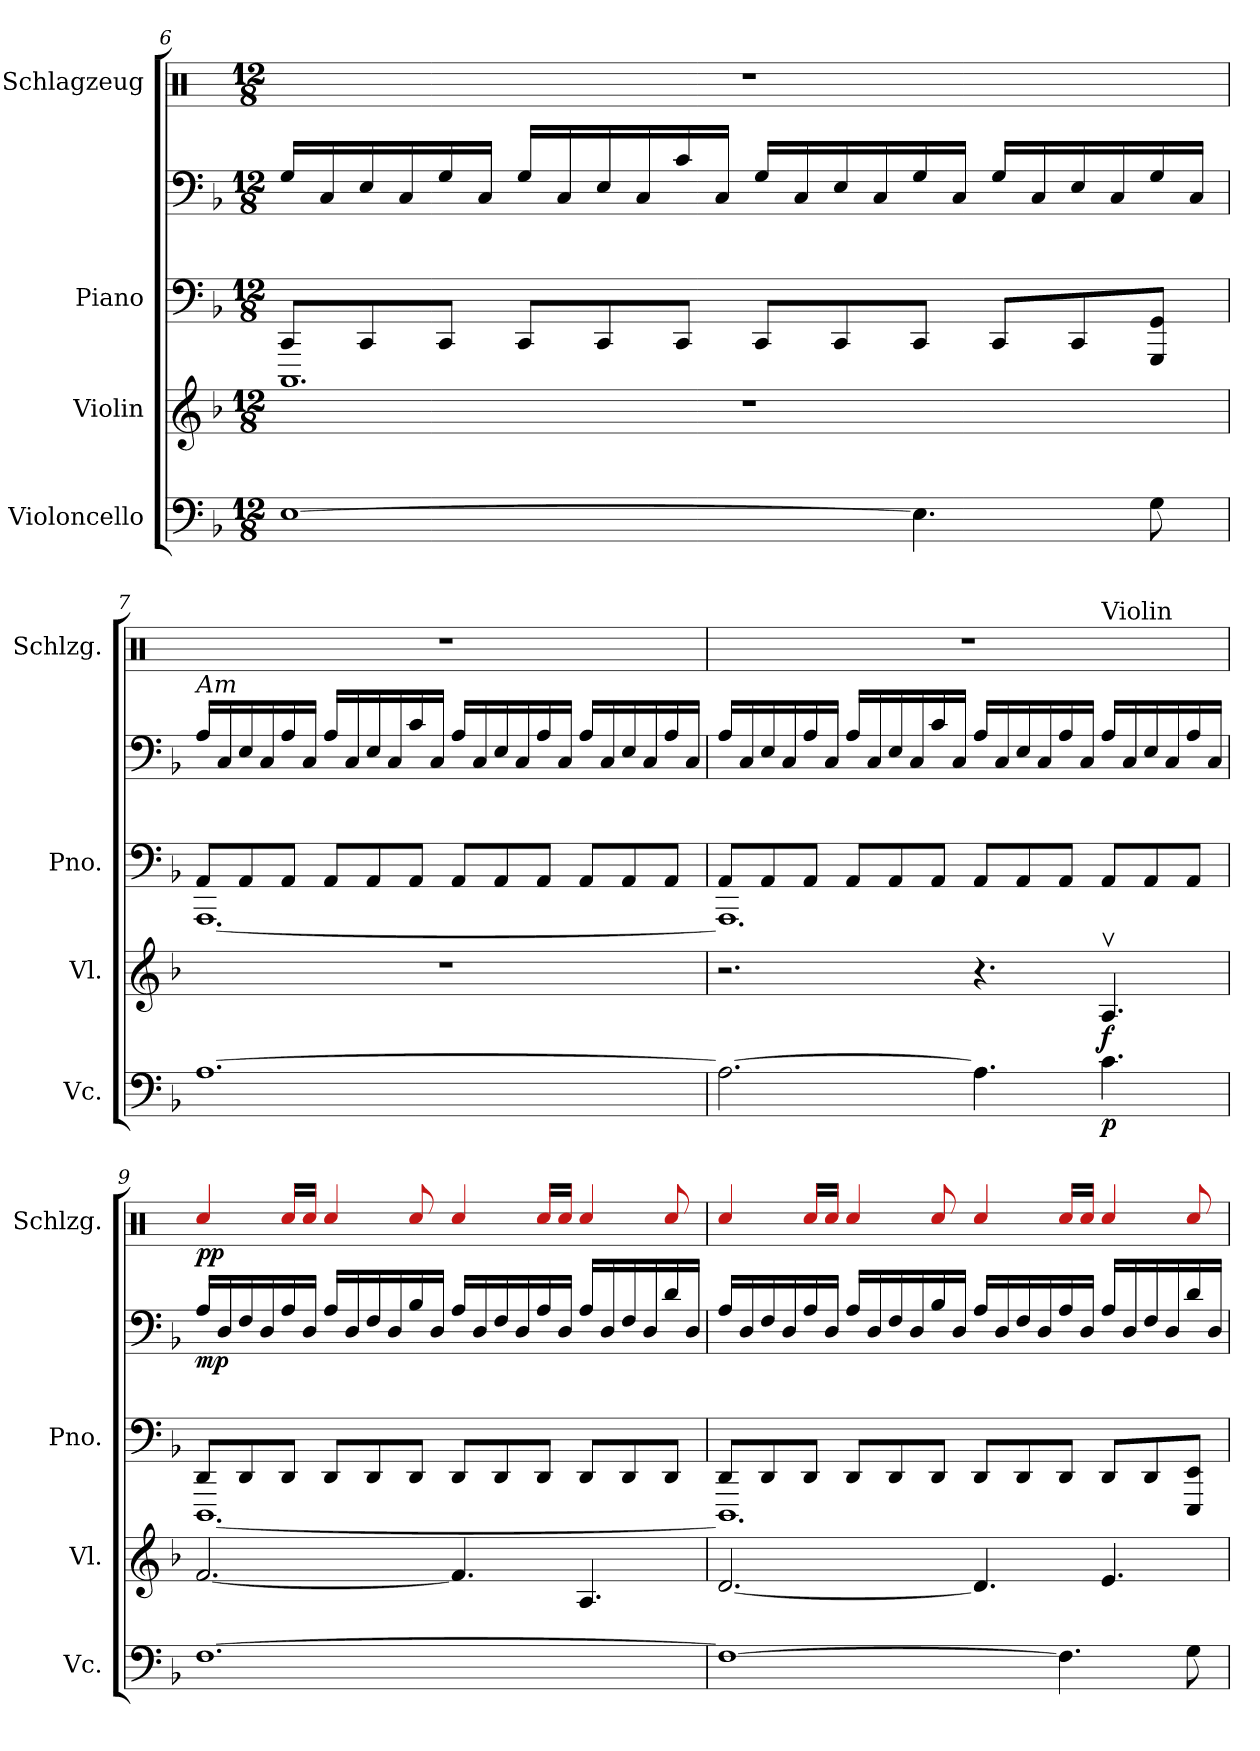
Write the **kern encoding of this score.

**kern	**dynam	**kern	**dynam	**kern	**kern	**dynam	**kern	**dynam
*part4	*part4	*part3	*part3	*part2	*part2	*part2	*part1	*part1
*staff5	*staff5	*staff4	*staff4	*staff3	*staff2	*staff2/3	*staff1	*staff1
*I"Violoncello	*	*I"Violin	*	*I"Piano	*	*	*I"Schlagzeug	*
*I'Vc.	*	*I'Vl.	*	*I'Pno.	*	*	*I'Schlzg.	*
*clefF4	*	*clefG2	*	*clefF4	*clefF4	*	*clefX	*
*k[b-]	*	*k[b-]	*	*k[b-]	*k[b-]	*	*k[]	*
*M12/8	*	*M12/8	*	*M12/8	*M12/8	*	*M12/8	*
=6	=6	=6	=6	=6	=6	=6	=6	=6
*	*	*	*	*^	*	*	*	*
[1E	.	1.r	.	8CC/L	1.CCC	16G/LL	.	1.r	.
.	.	.	.	.	.	16C/	.	.	.
.	.	.	.	8CC/	.	16E/	.	.	.
.	.	.	.	.	.	16C/	.	.	.
.	.	.	.	8CC/J	.	16G/	.	.	.
.	.	.	.	.	.	16C/JJ	.	.	.
.	.	.	.	8CC/L	.	16G/LL	.	.	.
.	.	.	.	.	.	16C/	.	.	.
.	.	.	.	8CC/	.	16E/	.	.	.
.	.	.	.	.	.	16C/	.	.	.
.	.	.	.	8CC/J	.	16c/	.	.	.
.	.	.	.	.	.	16C/JJ	.	.	.
.	.	.	.	8CC/L	.	16G/LL	.	.	.
.	.	.	.	.	.	16C/	.	.	.
.	.	.	.	8CC/	.	16E/	.	.	.
.	.	.	.	.	.	16C/	.	.	.
4.E\]	.	.	.	8CC/J	.	16G/	.	.	.
.	.	.	.	.	.	16C/JJ	.	.	.
.	.	.	.	8CC/L	.	16G/LL	.	.	.
.	.	.	.	.	.	16C/	.	.	.
.	.	.	.	8CC/	.	16E/	.	.	.
.	.	.	.	.	.	16C/	.	.	.
8G\	.	.	.	8GGG/ 8GG/J	.	16G/	.	.	.
.	.	.	.	.	.	16C/JJ	.	.	.
!!LO:LB:g=z
=7	=7	=7	=7	=7	=7	=7	=7	=7	=7
!	!	!	!	!	!	!LO:TX:a:i:t=Am	!	!	!
[1.A	.	1.r	.	8AA/L	[1.AAA	16A/LL	.	1.r	.
.	.	.	.	.	.	16C/	.	.	.
.	.	.	.	8AA/	.	16E/	.	.	.
.	.	.	.	.	.	16C/	.	.	.
.	.	.	.	8AA/J	.	16A/	.	.	.
.	.	.	.	.	.	16C/JJ	.	.	.
.	.	.	.	8AA/L	.	16A/LL	.	.	.
.	.	.	.	.	.	16C/	.	.	.
.	.	.	.	8AA/	.	16E/	.	.	.
.	.	.	.	.	.	16C/	.	.	.
.	.	.	.	8AA/J	.	16c/	.	.	.
.	.	.	.	.	.	16C/JJ	.	.	.
.	.	.	.	8AA/L	.	16A/LL	.	.	.
.	.	.	.	.	.	16C/	.	.	.
.	.	.	.	8AA/	.	16E/	.	.	.
.	.	.	.	.	.	16C/	.	.	.
.	.	.	.	8AA/J	.	16A/	.	.	.
.	.	.	.	.	.	16C/JJ	.	.	.
.	.	.	.	8AA/L	.	16A/LL	.	.	.
.	.	.	.	.	.	16C/	.	.	.
.	.	.	.	8AA/	.	16E/	.	.	.
.	.	.	.	.	.	16C/	.	.	.
.	.	.	.	8AA/J	.	16A/	.	.	.
.	.	.	.	.	.	16C/JJ	.	.	.
=8	=8	=8	=8	=8	=8	=8	=8	=8	=8
*	*	*	*	*	*	*	*	*^	*
2.A\_	.	2.r	.	8AA/L	1.AAA]	16A/LL	.	1.r	1ryy	.
.	.	.	.	.	.	16C/	.	.	.	.
.	.	.	.	8AA/	.	16E/	.	.	.	.
.	.	.	.	.	.	16C/	.	.	.	.
.	.	.	.	8AA/J	.	16A/	.	.	.	.
.	.	.	.	.	.	16C/JJ	.	.	.	.
.	.	.	.	8AA/L	.	16A/LL	.	.	.	.
.	.	.	.	.	.	16C/	.	.	.	.
.	.	.	.	8AA/	.	16E/	.	.	.	.
.	.	.	.	.	.	16C/	.	.	.	.
.	.	.	.	8AA/J	.	16c/	.	.	.	.
.	.	.	.	.	.	16C/JJ	.	.	.	.
4.A\]	.	4.r	.	8AA/L	.	16A/LL	.	.	.	.
.	.	.	.	.	.	16C/	.	.	.	.
.	.	.	.	8AA/	.	16E/	.	.	.	.
.	.	.	.	.	.	16C/	.	.	.	.
.	.	.	.	8AA/J	.	16A/	.	.	8ryy	.
.	.	.	.	.	.	16C/JJ	.	.	.	.
!	!	!	!	!	!	!	!	!	!LO:TX:a:t=Violin	!
!	!LO:DY:b	!	!LO:DY:b	!	!	!	!	!	!	!
4.c\	p	4.Av/	f	8AA/L	.	16A/LL	.	.	4.ryy	.
.	.	.	.	.	.	16C/	.	.	.	.
.	.	.	.	8AA/	.	16E/	.	.	.	.
.	.	.	.	.	.	16C/	.	.	.	.
.	.	.	.	8AA/J	.	16A/	.	.	.	.
.	.	.	.	.	.	16C/JJ	.	.	.	.
=9	=9	=9	=9	=9	=9	=9	=9	=9	=9	=9
!	!	!	!	!	!	!	!	!LO:TX:a:t=Percussion	!	!
!	!	!	!	!	!	!	!LO:DY:b	!	!	!LO:DY:b
*	*	*	*	*	*	*	*	*v	*v	*
[1.F	.	[2.f/	.	8DD/L	[1.DDD	16A/LL	mp	4cc/	pp
.	.	.	.	.	.	16D/	.	.	.
.	.	.	.	8DD/	.	16F/	.	.	.
.	.	.	.	.	.	16D/	.	.	.
.	.	.	.	8DD/J	.	16A/	.	16cc/LL	.
.	.	.	.	.	.	16D/JJ	.	16cc/JJ	.
.	.	.	.	8DD/L	.	16A/LL	.	4cc/	.
.	.	.	.	.	.	16D/	.	.	.
.	.	.	.	8DD/	.	16F/	.	.	.
.	.	.	.	.	.	16D/	.	.	.
.	.	.	.	8DD/J	.	16B-/	.	8cc/	.
.	.	.	.	.	.	16D/JJ	.	.	.
.	.	4.f/]	.	8DD/L	.	16A/LL	.	4cc/	.
.	.	.	.	.	.	16D/	.	.	.
.	.	.	.	8DD/	.	16F/	.	.	.
.	.	.	.	.	.	16D/	.	.	.
.	.	.	.	8DD/J	.	16A/	.	16cc/LL	.
.	.	.	.	.	.	16D/JJ	.	16cc/JJ	.
.	.	4.A/	.	8DD/L	.	16A/LL	.	4cc/	.
.	.	.	.	.	.	16D/	.	.	.
.	.	.	.	8DD/	.	16F/	.	.	.
.	.	.	.	.	.	16D/	.	.	.
.	.	.	.	8DD/J	.	16d/	.	8cc/	.
.	.	.	.	.	.	16D/JJ	.	.	.
!!LO:LB:g=z
=10	=10	=10	=10	=10	=10	=10	=10	=10	=10
1F_	.	[2.d/	.	8DD/L	1.DDD]	16A/LL	.	4cc/	.
.	.	.	.	.	.	16D/	.	.	.
.	.	.	.	8DD/	.	16F/	.	.	.
.	.	.	.	.	.	16D/	.	.	.
.	.	.	.	8DD/J	.	16A/	.	16cc/LL	.
.	.	.	.	.	.	16D/JJ	.	16cc/JJ	.
.	.	.	.	8DD/L	.	16A/LL	.	4cc/	.
.	.	.	.	.	.	16D/	.	.	.
.	.	.	.	8DD/	.	16F/	.	.	.
.	.	.	.	.	.	16D/	.	.	.
.	.	.	.	8DD/J	.	16B-/	.	8cc/	.
.	.	.	.	.	.	16D/JJ	.	.	.
.	.	4.d/]	.	8DD/L	.	16A/LL	.	4cc/	.
.	.	.	.	.	.	16D/	.	.	.
.	.	.	.	8DD/	.	16F/	.	.	.
.	.	.	.	.	.	16D/	.	.	.
4.F\]	.	.	.	8DD/J	.	16A/	.	16cc/LL	.
.	.	.	.	.	.	16D/JJ	.	16cc/JJ	.
.	.	4.e/	.	8DD/L	.	16A/LL	.	4cc/	.
.	.	.	.	.	.	16D/	.	.	.
.	.	.	.	8DD/	.	16F/	.	.	.
.	.	.	.	.	.	16D/	.	.	.
8G\	.	.	.	8EEE/ 8EE/J	.	16d/	.	8cc/	.
.	.	.	.	.	.	16D/JJ	.	.	.
*	*	*	*	*v	*v	*	*	*	*
=	=	=	=	=	=	=	=	=
*-	*-	*-	*-	*-	*-	*-	*-	*-
